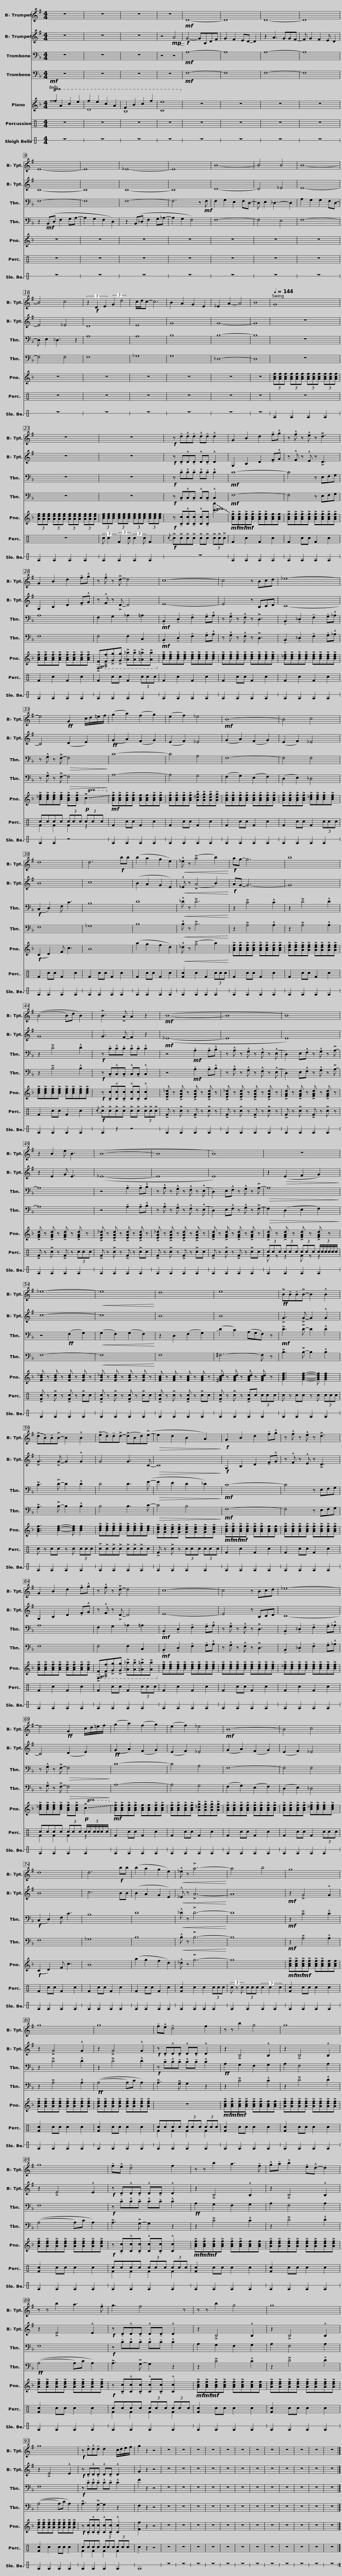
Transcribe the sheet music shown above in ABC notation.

X:1
%%score 1 2 3 4 ( 5 6 ) ( 7 8 ) 9
L:1/8
M:4/4
I:linebreak $
K:F
V:1 treble transpose=-2
V:2 treble transpose=-2
V:3 bass
V:4 bass
V:5 treble
V:6 treble
V:7 perc
K:none
V:8 perc
K:none
V:9 perc stafflines=1
K:none
V:1
[K:G] z8 | z8 | z8 | z8 |!mf! D8- | %5
 D8 | D8- |$ D8 | E8- | E8 | %10
 _E8- | E8 | B8- | B4 B4 |$ B8- | %15
 B4 c4 | (3z2!f! D2 E2 (3:2:2G2 d4 | c/d/c- c6 | B2 A2 G2 E2 | _E2 A2- A4 | %20
 B8 |$[Q:1/4=144] G8 | z8 | z8 |$!f! z !tenuto!d!^!d!tenuto!d !^!d!tenuto!d !^!d2 | %25
 G2 B2 d2 !tenuto!f!^!g |$ z !^!f z !^!e z !>!d3 | G2 B2 d2 !tenuto!f!^!g | z !^!f z !>!d- d4 | c8- |$ %30
 c4 z Bcd | _e8- | e4!ff! G2 c/d/=e/f/ | (g2 a2) (f2 g2) |$ (e2 f2) _e4 | %35
!mf! B8- | B4 c4 | d8 | d6!f! bb |$ (b2 a2 g2 e2) | %40
!<(! !^!_e z (!>!a4 b2)!<)! |!f! ag- g6 | b8 | ((B4 B)d B2) |$ !>!B3 !>!A A2 z2 | %45
!mf! (B8- | B8 | B8) |$ z2 B2 e B3 | (B8- | %50
 B8 | B8) |$ z8 | _e8- |!<(! e8!<)! |$ %55
 d8 | e8 |!ff! !>!B!tenuto!B!tenuto!B!>!B- B2 !^!B2 | (!>!d!tenuto!B)!tenuto!B!>!B- B2 !^!B2 |$ (!>!e!tenuto!d)!tenuto!d!>!d- (!>!dBd)(!>!e- | %60
!>(! e2 d2 B2 A2)!>)! |!f! G2 B2 d2 !tenuto!f!^!g | z !^!f z !^!e z !>!d3 |$ G2 B2 d2 !tenuto!f!^!g | z !^!f z !>!d- d4 | %65
 c8- | c4 z Bcd |$ _e8- | e4!ff! G2 c/d/=e/f/ | (g2 a2) (f2 g2) | %70
 (e2 f2) _e4 |$!mf! B8- | B4 c4 | d8 | d6!f! bb | %75
 (b2 a2 g2 e2) |$!<(! !^!_e z !>!a6-!<)! | a4 b4 | g8 | g8 | %80
 g8 |$ !tenuto!f!^!e !tenuto!d4 f2 | z z b2 g4 | g8 | g8 |$ %85
 !tenuto!f!^!e !tenuto!d4 f2 | z z b2 a3 !tenuto!f | !^!g!tenuto!a !^!b2 !tenuto!e!^!d- d2 | z z b2 a3 !tenuto!f |$ g3 f4 z | %90
 z z b2 g4 | g8 | g8 |$!f! z !tenuto!d!^!d!tenuto!d d2 c/d/e/f/ | g2 z2 z4 | %95
 z8 | z8 | z8 | z8 | z8 | %100
 z8 | z8 | z8 | z8 | z8 |$ %105
 z8 | z8 |] %107
V:2
[K:G] z8 | z8 | z8 | z4!mp!!<(! A4!<)! |!f! G4- GB,DF | %5
 G2 F2 ED- D2 | z2 A3 GGF- |$ F G2 F2 E D2 | C8- | C8 | %10
 C8- | C8 | D8- | D4 _E4 |$ E8- | %15
 E4 _E4 | D8 | E8 | G8 | G8- | %20
 G8 |$ z8 | z8 | z8 |$!f! z !tenuto!D!^!D!tenuto!D !^!D!tenuto!D !^!D2 | %25
 G,2 B,2 D2 !tenuto!F!^!G |$ z !^!F z !^!E z !>!D3 | G,2 B,2 D2 !tenuto!F!^!G | z !^!F z !>!D- D4 | E8- |$ %30
 E4 z B,CD | C8- | C4 (D2 E2) |!ff! (G2 A2) (F2 G2) |$ (E2 F2) _E4 | %35
 (G2 A2) (F2 G2) | (E2 F2) _E4 | B8 | c8 |$ (B2 A2 G2 E2) | %40
!<(! !^!_E z (!>!A4 B2)!<)! |!f! AG- G6- | G8 | G8 |$ G3 F- F2 z2 | %45
!mf! (_E8- | E8 | E8) |$ z2 E2 G E3 | (_E8- | %50
 E8 | E8) |$ z2!>(! (E2 F2 G2)!>)! | c8- | c8 |$ %55
 B8 | B8 | !>!G3 !>!G- G2 !^!G2 | !>!G3 !>!G- G2 !^!G2 |$ G4 G3 C- | %60
!>(! C8!>)! |!f! G,2 B,2 D2 !tenuto!F!^!G | z !^!F z !^!E z !>!D3 |$ G,2 B,2 D2 !tenuto!F!^!G | z !^!F z !>!D- D4 | %65
 E8- | E4 z B,CD |$ C8- | C4 (D2 E2) |!ff! (G2 A2) (F2 G2) | %70
 (E2 F2) _E4 |$ (G2 A2) (F2 G2) | (E2 F2) _E4 | B8 | c6 BB | %75
 (B2 A2 G2 E2) |$!<(! !^!_E z !>!A6-!<)! | A8 |!mf! z2 !>!G4 !^!G2 | z2 !>!G4 !^!G2 | %80
 z2 !>!G4 !^!G2 |$!f! z !tenuto!D!^!D!tenuto!D !^!D!tenuto!D !^!D2 | z2 !>!B,4 !^!B,2 | z2 !>!B,4 !^!B,2 | z2 !>!E4 !^!E2 |$ %85
!f! z !tenuto!D!^!D!tenuto!D !^!D!tenuto!D !^!D2 | z2 !>!B,4 !^!B,2 | z2 !>!B,4 !^!B,2 | z2 !>!E4 !^!E2 |$!f! z !tenuto!D!^!D!tenuto!D !^!D!tenuto!D !^!D2 | %90
 z2 !>!B,4 !^!B,2 | z2 !>!B,4 !^!B,2 | z2 !>!E4 !^!E2 |$!f! z !tenuto!D!^!D!tenuto!D !^!D!tenuto!D !^!D2 | G2 z2 z4 | %95
 z8 | z8 | z8 | z8 | z8 | %100
 z8 | z8 | z8 | z8 | z8 |$ %105
 z8 | z8 |] %107
V:3
 z8 | z8 | z8 | z4 z4 |!mf! A,8- | %5
 A,8 | A,8- |$ A,8 | F,8- | F,8 | %10
 F,8- | F,6 z!mf! F, | F,2 G,2 E,2 F,D,- | D, E,2 _D,3- D,2 |$ A,2 G,2 G,2 F,D,- | %15
 D, E,2 _D,3 z2 | A,8 | A,8 | B,8 | B,8- | %20
 B,8 |$ z8 | z8 | z8 |$!f! z !tenuto!C!^!C!tenuto!C !^!C!tenuto!C !^!C2 | %25
!mf! C8- |$ C4 z E,F,G, | A,8 | F,2 G,2 _A,2 =A,2 |!mf! !tenuto!B,,2 !tenuto!D,2 !tenuto!F,2 !tenuto!G,!^!A, |$ %30
 z !^!G, z !^!F, z !>!D,3 | !tenuto!B,,2 !tenuto!_D,2 !tenuto!F,2 !tenuto!G,!^!_A, | z !^!G, z !>!F,-!>(! F,4!>)! | C8- |$ C4 A,4 | %35
 F,8- | F,4 F,4 |!f! (C,2 D,2) F, C3 | B,8 |$ D8 | %40
!<(! !^!_D z !>!D6!<)! | z2 !>!C4 !^!C2 | z2 !>!D4 !^!D2 | z2 !>!D4 !^!D2 |$!f! z !tenuto!C!^!C!tenuto!C !^!C!tenuto!C !^!C2 | %45
 z4!mf! !tenuto!A,2 !tenuto!A,!^!B, | z !^!A, z !^!G, z !^!F, z (!^!E, | D,2) E,!^!F, z !^!G, z !>!A,- |$ A,8 | z4 !tenuto!A,2 !tenuto!A,!^!B, | %50
 z !^!A, z !^!G, z !^!F, z (!^!E, | D,2) E,!^!F, z !^!G, z !>!A,- |$!>(! A,8!>)! | z4!ff! (F,2 G,2) |!<(! (G,2 F,2) (G,2 F,2)!<)! |$ %55
 z2 D,2 (F,2 G,2) | (!slide!D2 C2) (A,G,F,) z |!mf! !>!D3 !>!D- D2 !^!D2 | !>!C3 !>!D- D2 !^!D2 |$ D4 D3 (F- | %60
!>(! F2 E2 D2 _D2)!>)! |!mf! C8- | C4 z E,F,G, |$ A,8 | F,2 G,2 _A,2 =A,2 | %65
!mf! !tenuto!B,,2 !tenuto!D,2 !tenuto!F,2 !tenuto!G,!^!A, | z !^!G, z !^!F, z !>!D,3 |$ !tenuto!B,,2 !tenuto!_D,2 !tenuto!F,2 !tenuto!G,!^!_A, | z !^!G, z !>!F,-!>(! F,4!>)! | C8- | %70
 C4 A,4 |$ F,8- | F,4 F,4 |!f! (C,2 D,2) F, C3 | B,8 | %75
 D8 |$!<(! !^!_D z !>!D6-!<)! | D8 |!mf! z2 !>!C4 !^!C2 | z2 !>!D4 !^!D2 | %80
 z2 !>!D4 !^!D2 |$!f! z !tenuto!C!^!C!tenuto!C !^!C!tenuto!C !^!C2 |!ff! A,2 G,2 F,2 G,2 | A,2 F,4 A,2 | F,8 |$ %85
!f! z !tenuto!C!^!C!tenuto!C !^!C!tenuto!C !^!C2 |!ff! A,2 G,2 F,2 G,2 | A,2 F,4 A,2 | F,8 |$!f! z !tenuto!C!^!C!tenuto!C !^!C!tenuto!C !^!C2 | %90
 A,2 G,2 F,2 G,2 | A,2 F,4 A,2 | F,8 |$!f! z !tenuto!C!^!C!tenuto!C !^!C!tenuto!C !^!C2 | F2 z2 z4 | %95
 z8 | z8 | z8 | z8 | z8 | %100
 z8 | z8 | z8 | z8 | z8 |$ %105
 z8 | z8 |] %107
V:4
 z8 | z8 | z8 | z8 |!mf! F,8- | %5
 F,8 | F,8- |$ F,8 | z2!mf! (B,,D, F,2 G,A,- | A,2 G,2 F,2 D,2) | %10
 z2 (B,,_D, F,2 G,_A,- | A,2 G,2 F,4) | F,8- | F,4 E,4 |$ F,8- | %15
 F,4 F,4 | F,8 | _G,8 | G,8 | _D,8- | %20
 D,8 |$ z8 | z8 | z8 |$!f! z !tenuto!C,!^!C,!tenuto!C, !^!C,!tenuto!C, !^!C,2 | %25
!mf! F,8- |$ F,4 z E,F,G, | F,8 | F,4 F,2 C,2 |!mf! !tenuto!B,,2 !tenuto!D,2 !tenuto!F,2 !tenuto!G,!^!A, |$ %30
 z !^!G, z !^!F, z !>!D,3 | !tenuto!B,,2 !tenuto!_D,2 !tenuto!F,2 !tenuto!G,!^!_A, | z !^!G, z !>!F,-!>(! F,4!>)! | A,8- |$ A,4 G,4 | %35
 (F,2 G,2) (E,2 F,2) | (D,2 E,2) _D,4 | F,8 | _G,8 |$ B,8 | %40
!<(! !^!B, z !>!B,6!<)! | z2 !>!A,4 !^!A,2 | z2 !>!A,4 !^!A,2 | z2 !>!B,4 !^!B,2 |$!f! z !tenuto!C,!^!C,!tenuto!C, !^!C,!tenuto!C, !^!C,2 | %45
 z4!mf! !tenuto!A,2 !tenuto!A,!^!B, | z !^!A, z !^!G, z !^!F, z (!^!E, | D,2) E,!^!F, z !^!G, z !>!A,- |$ A,8 | z4 !tenuto!A,2 !tenuto!A,!^!B, | %50
 z !^!A, z !^!G, z !^!F, z (!^!E, | D,2) E,!^!F, z !^!G, z !>!F,- |$!>(! F,2 (D,2 E,2 F,2)!>)! | F,8- |!<(! F,8!<)! |$ %55
 F,8 | ^F,6- F, z | !>!B,3 !>!B,- B,2 !^!B,2 | !>!A,3 !>!B,- B,2 !^!B,2 |$ B,4 B,3 C- | %60
!>(! C4 B,4!>)! |!mf! F,8- | F,4 z E,F,G, |$ F,8 | F,4 F,2 C,2 | %65
!mf! !tenuto!B,,2 !tenuto!D,2 !tenuto!F,2 !tenuto!G,!^!A, | z !^!G, z !^!F, z !>!D,3 |$ !tenuto!B,,2 !tenuto!_D,2 !tenuto!F,2 !tenuto!G,!^!_A, | z !^!G, z !>!F,-!>(! F,4!>)! | A,8- | %70
 A,4 G,4 |$ (F,2 G,2) (E,2 F,2) | (D,2 E,2) _D,4 | F,8 | _G,8 | %75
 B,8 |$!<(! !^!B, z !>!B,6-!<)! | B,8 |!mf! z2 !>!A,4 !^!A,2 | z2 !>!A,4 !^!A,2 | %80
!ff! ((A,4 A,)C A,2) |$ !>!A,3 !>!G, G,2 z2 | z2 !>!C4 !^!C2 | z2 !>!D4 !^!D2 | ((A,4 A,)C A,2) |$ %85
 !>!A,3 !>!G,- G,2 z2 | z2 !>!C4 !^!C2 | z2 !>!D4 !^!D2 |!ff! ((A,4 A,)C A,2) |$ !>!A,3 !>!G,- G,2 z2 | %90
 z2 !>!C4 !^!C2 | z2 !>!D4 !^!D2 | ((A,4 A,)C A,2) |$ !>!A,3 !>!G,- G,2 z2 | F,2 z2 z4 | %95
 z8 | z8 | z8 | z8 | z8 | %100
 z8 | z8 | z8 | z8 | z8 |$ %105
 z8 | z8 |] %107
V:5
!mf!!8va(! f2 a2 c'2 e'2 | f'2 e'2 c'2 a2 | f2 b2 c'2 f'2 | e'8!8va)! | z8 | %5
 z8 | z8 |$ z8 | z8 | z8 | %10
 z8 | z8 | z8 | z8 |$ z8 | %15
 z8 | z8 | z8 | z8 | z8 | %20
 z8 |$ (3[Acf][Acf][Acf] (3[Acf][Acf][Acf] (3[Acf][Acf][Acf] (3[Acf][Acf][Acf] | (3[Adf][Adf][Adf] (3[Adf][Adf][Adf] (3[Adf][Adf][Adf] (3[Adf][Adf][Adf] | (3[Bdf][Bdf][Bdf] (3[Bdf][Bdf][Bdf] (3[Bdf][Bdf][Bdf] (3[Bdf][Bdf][Bdf] |$!f! z !tenuto![Cc]!^![Cc]!tenuto![Cc] !^![Cc]!tenuto![Cc]!8va(! !~(![c'c'']2!8va)! | %25
!mf!!mf!!mf! !>!!~)![Acf]!>![Acf]!>![Acf]!>![Acf] !>![Acf]!>![Acf][Acf][Acf] |$ !>![Acf]!>![Acf]!>![Acf]!>![Acf] !>![Acf]!>![Acf]!>![Acf]!>![Acf] | !>![Acf]!>![Acf]!>![Acf]!>![Acf] !>![Acf]!>![Acf]!>![Acf]!>![Acf] |!8vb(! !>![F,F]!>![F,F]!>![G,G]!>![G,G] !>![_A,_A]!>![A,A]!>![=A,=A]!>![A,A]!8vb)! | !>![Bdf]!>![Bdf]!>![Bdf]!>![Bdf] !>![Bdf]!>![Bdf]!>![Bdf]!>![Bdf] |$ %30
 !>![Bdf]!>![Bdf]!>![Bdf]!>![Bdf] !>![Bdf]!>![Bdf]!>![Bdf]!>![Bdf] | !>![B_df]!>![Bdf]!>![Bdf]!>![Bdf] !>![Bdf]!>![Bdf]!>![Bdf]!>![Bdf] | !>![B_df]!>![Bdf]!>![Bdf]!>![Bdf] !>![Acf]!>![Acf]!p!!8va(! !~(!!>!c2!8va)! |!mf! !>!!~)![Acf]!>![Acf]!>![Acf]!>![Acf] [Acf][Acf]!>![Acf]!>![Acf] |$ !>![Acf]!>![Acf]!>![Acf]!>![Acf] !>![A_dg]!>![Adg]!>![Adg]!>![Adg] | %35
 !>![Acf]!>![Acf]!>![Acf]!>![Acf] !>![Acf]!>![Acf]!>![Acf]!>![Acf] | !>![Acf]!>![Acf]!>![Acf]!>![Acf] !>![B_df]!>![Bdf]!>![Bdf]!>![Bdf] |!f! (C2 D2) F c3 | B8 |$ (a2 g2 f2 d2) | %40
!<(! !^!_d z (!>!g4 a2)!<)! | !>![Acf]!>![Acf]!>![Acf]!>![Acf] !>![Acf]!>![Acf]!>![Acf]!>![Acf] | !>![Adf]!>![Adf]!>![Adf]!>![Adf] !>![Adf]!>![Adf]!>![Adf]!>![Adf] | !>![Bdf]!>![Bdf]!>![Bdf]!>![Bdf] !>![Bdf]!>![Bdf]!>![Bdf]!>![Bdf] |$!f! z !tenuto![Cc]!^![Cc]!tenuto![Cc] !^![Cc]!tenuto![Cc] !^![Cc]2 | %45
 !>![EA_d] z !>![EAd] z !>![EAd] z !>![EAd] z | !>![EA_d] z !>![EAd] z !>![EAd] z !>![EAd] z | !>![FAd] z !>![FAd] z !>![FAd] z !>![FAd] z |$ !>![FAd] z !>![FAd] z !>![FAd] z !>![FAd] z | !>![EA_d] z !>![EAd] z !>![EAd] z !>![EAd] z | %50
 !>![EA_d] z !>![EAd] z !>![EAd] z !>![EAd] z | !>![FAd] z !>![FAd] z !>![FAd] z !>![FAd] z |$ !>![FAd] z !>![FAd] z !>![FAd] z !>![FAd] z | [FB_d] z [FBd] z [FBd] z [FBd] z | [FB_d] z [FBd] z [FBd] z [FBd] z |$ %55
 [FAc] z [FAc] z [FAc] z [FAc] z | [^FAcd] z [FAcd] z [FAcd] z [FAcd] z | [GBdf]3 [GBdf]2- [GBdf] [GBdf]2 | [Acf]3 [Bdf]2- [Bdf] [Bdf]2 |$ !>![Bdf]!>![Bdf]!>![Bdf]!>![Bdf] !>![Bdf]!>![Bdf]!>![Bdf][Bdf] | %60
 !>![Gce]!>![Gce]!>![Gce]!>![Gce] !>![Gce]!>![Gce]!>![Gce]!>![Gce] |!mf!!mf!!mf! !>![Acf]!>![Acf]!>![Acf]!>![Acf] !>![Acf]!>![Acf][Acf][Acf] | !>![Acf]!>![Acf]!>![Acf]!>![Acf] !>![Acf]!>![Acf]!>![Acf]!>![Acf] |$ !>![Acf]!>![Acf]!>![Acf]!>![Acf] !>![Acf]!>![Acf]!>![Acf]!>![Acf] |!8vb(! !>![F,F]!>![F,F]!>![G,G]!>![G,G] !>![_A,_A]!>![A,A]!>![=A,=A]!>![A,A]!8vb)! | %65
 !>![Bdf]!>![Bdf]!>![Bdf]!>![Bdf] !>![Bdf]!>![Bdf]!>![Bdf]!>![Bdf] | !>![Bdf]!>![Bdf]!>![Bdf]!>![Bdf] !>![Bdf]!>![Bdf]!>![Bdf]!>![Bdf] |$ !>![B_df]!>![Bdf]!>![Bdf]!>![Bdf] !>![Bdf]!>![Bdf]!>![Bdf]!>![Bdf] | !>![B_df]!>![Bdf]!>![Bdf]!>![Bdf] !>![Acf]!>![Acf]!p!!8va(! !~(!!>!c2!8va)! |!mf! !>!!~)![Acf]!>![Acf]!>![Acf]!>![Acf] [Acf][Acf]!>![Acf]!>![Acf] | %70
 !>![Acf]!>![Acf]!>![Acf]!>![Acf] !>![A_dg]!>![Adg]!>![Adg]!>![Adg] |$ !>![Acf]!>![Acf]!>![Acf]!>![Acf] !>![Acf]!>![Acf]!>![Acf]!>![Acf] | !>![Acf]!>![Acf]!>![Acf]!>![Acf] !>![B_df]!>![Bdf]!>![Bdf]!>![Bdf] |!f! (C2 D2) F c3 | B8 | %75
 (a2 g2 f2 d2) |$ !^!_d z !>!g6- | g8 |!mf!!mf!!mf! !>![Acf]!>![Acf]!>![Acf]!>![Acf] !>![Acf]!>![Acf][Acf][Acf] | !>![Adf]!>![Adf]!>![Adf]!>![Adf] !>![Adf]!>![Adf]!>![Adf]!>![Adf] | %80
 !>![Adf]!>![Adf]!>![Adf]!>![Adf] !>![Adf]!>![Adf]!>![Adf]!>![Adf] |$ z8 |!mf!!mf!!mf! !>![Acf]!>![Acf]!>![Acf]!>![Acf] !>![Acf]!>![Acf][Acf][Acf] | !>![Adf]!>![Adf]!>![Adf]!>![Adf] !>![Adf]!>![Adf]!>![Adf]!>![Adf] | !>![Adf]!>![Adf]!>![Adf]!>![Adf] !>![Adf]!>![Adf]!>![Adf]!>![Adf] |$ %85
!f! z !tenuto![Cc]!^![Cc]!tenuto![Cc] !^![Cc]!tenuto![Cc] !^![Cc]2 |!mf!!mf!!mf! !>![Acf]!>![Acf]!>![Acf]!>![Acf] !>![Acf]!>![Acf][Acf][Acf] | !>![Adf]!>![Adf]!>![Adf]!>![Adf] !>![Adf]!>![Adf]!>![Adf]!>![Adf] | !>![Adf]!>![Adf]!>![Adf]!>![Adf] !>![Adf]!>![Adf]!>![Adf]!>![Adf] |$!f! z !tenuto![Cc]!^![Cc]!tenuto![Cc] !^![Cc]!tenuto![Cc] !^![Cc]2 | %90
!mf!!mf!!mf! !>![Acf]!>![Acf]!>![Acf]!>![Acf] !>![Acf]!>![Acf][Acf][Acf] | !>![Adf]!>![Adf]!>![Adf]!>![Adf] !>![Adf]!>![Adf]!>![Adf]!>![Adf] | !>![Adf]!>![Adf]!>![Adf]!>![Adf] !>![Adf]!>![Adf]!>![Adf]!>![Adf] |$!f! z !tenuto![Cc]!^![Cc]!tenuto![Cc] !^![Cc]!tenuto![Cc] !^![Cc]2 | [Ff]2 z2 z4 | %95
 z8 | z8 | z8 | z8 | z8 | %100
 z8 | z8 | z8 | z8 | z8 |$ %105
 z8 | z8 |] %107
V:6
!8va(! f8 | d8 | B8 | c8!8va)! | x8 | %5
 x8 | x8 |$ x8 | x8 | x8 | %10
 x8 | x8 | x8 | x8 |$ x8 | %15
 x8 | x8 | x8 | x8 | x8 | %20
 x8 |$ x8 | x8 | x8 |$ x6!8va(! x2!8va)! | %25
 x8 |$ x8 | x8 |!8vb(! x8!8vb)! | x8 |$ %30
 x8 | x8 | x6!8va(! x2!8va)! | x8 |$ x8 | %35
 x8 | x8 | x8 | x8 |$ x8 | %40
 x8 | x8 | x8 | x8 |$ x8 | %45
 x8 | x8 | x8 |$ x8 | x8 | %50
 x8 | x8 |$ x8 | x8 | x8 |$ %55
 x8 | x8 | x8 | x8 |$ x8 | %60
 x8 | x8 | x8 |$ x8 |!8vb(! x8!8vb)! | %65
 x8 | x8 |$ x8 | x6!8va(! x2!8va)! | x8 | %70
 x8 |$ x8 | x8 | x8 | x8 | %75
 x8 |$ x8 | x8 | x8 | x8 | %80
 x8 |$ x8 | x8 | x8 | x8 |$ %85
 x8 | x8 | x8 | x8 |$ x8 | %90
 x8 | x8 | x8 |$ x8 | x8 | %95
 x8 | x8 | x8 | x8 | x8 | %100
 x8 | x8 | x8 | x8 | x8 |$ %105
 x8 | x8 |] %107
V:7
[K:C] z8 | z8 | z8 | z8 | z8 | %5
 z8 | z8 |$ z8 | z8 | z8 | %10
 z8 | z8 | z8 | z8 |$ z8 | %15
 z8 | z8 | z8 | z8 | z8 | %20
 z8 |$ z8 | z8 | (3:2:2c c2 (3:2:2F2 c (3:2:2c2 c F2 |$!f!{/c} !>!c!>!c!>!c!>!c !>!c!>!c (3!>!c!>!c!>!c | %25
 F2 c2 F2 c2 |$ F2 cc F2 c2 | F2 c2 F2 c2 | F2 cc F2 (3ccc | F2 c2 F2 c2 |$ %30
 F2 cc F2 c2 | F2 c2 F2 c2 | cccc (3ccc (3ccc | F2 cc F2 c2 |$ F2 cc F2 c2 | %35
 F2 cc F2 c2 | F2 cc F2 (3ccc | F2 cc F2 c2 | F2 cc F2 c2 |$ F2 cc F2 c2 | %40
 [Fc]2 c2 F2 (3ccc | F2 cc F2 c2 | F2 cc F2 c2 | F2 cc F2 c2 |$!f!{/c} !>!c!>!c!>!c!>!c !>!c!>!c (3!>!c!>!c!>!c | %45
 !>!F z !>!c z !>!F z !>!c z | !>!F z !>!c z !>!F z !>!c z | !>!F z !>!c z !>!F z !>!c z |$ !>!F z !>!c z !>!F z (3ccc | !>!F z !>!c z !>!F z !>!cc | %50
 !>!F z !>!c z !>!F z !>!cc | !>!F z !>!c z !>!F z !>!cc |$ (3ccc (3ccc (3ccc (3:2:6c/c/c/c/c/c/ | !>![Fc] z !>!c z !>![Fc] z !>!cc | !>![Fc] z !>!c z !>![Fc] z !>!cc |$ %55
 !>![Fc] z !>!c z !>![Fc] z !>!cc | !>![Fc] z !>!c z !>![Fc]c (3ccc | c z cc z c (3ccc | c z cc z c (3ccc |$ !>!c!>!c!>!c!>!c !>!c!>!c!>!cc | %60
 !>!F z !>!c z (3ccc (3ccc | F2 c2 F2 c2 | F2 cc F2 c2 |$ F2 c2 F2 c2 | F2 cc F2 (3ccc | %65
 F2 c2 F2 c2 | F2 cc F2 c2 |$ F2 c2 F2 c2 | cccc (3ccc (3:2:6c/c/c/c/c/c/ | F2 cc F2 c2 | %70
 F2 cc F2 c2 |$ F2 cc F2 c2 | F2 cc F2 (3ccc | F2 cc F2 c2 | F2 cc F2 c2 | %75
 F2 cc F2 c2 |$ [Fc]2 c2 c2 (3ccc | (3c z c (3ccc (3c2 c2 c2 | [Fc]2 cc c2 c2 | [Fc]2 cc c2 c2 | %80
 [Fc]2 cc c2 c2 |$ cccc (3ccc (3ccc | [Fc]2 cc c2 c2 | [Fc]2 cc c2 c2 | [Fc]2 cc c2 c2 |$ %85
 cccc (3ccc (3ccc | [Fc]2 cc c2 c2 | [Fc]2 cc c2 c2 | [Fc]2 cc c2 c2 |$ cccc (3ccc (3ccc | %90
 [Fc]2 cc c2 c2 | [Fc]2 cc c2 c2 | [Fc]2 c2 cc c2 |$ cccc (3ccc (3ccc | c2 z2 z4 | %95
 z8 | z8 | z8 | z8 | z8 | %100
 z8 | z8 | z8 | z8 | z8 |$ %105
 z8 | z8 |] %107
V:8
[K:C] x8 | x8 | x8 | x8 | x8 | %5
 x8 | x8 |$ x8 | x8 | x8 | %10
 x8 | x8 | x8 | x8 |$ x8 | %15
 x8 | x8 | x8 | x8 | x8 | %20
 x8 |$ x8 | x8 | x8 |$ x8 | %25
 x8 |$ x8 | x8 | x8 | x8 |$ %30
 x8 | x8 | F2 F2 F2 z2 | x8 |$ x8 | %35
 x8 | x8 | x8 | x8 |$ x8 | %40
 x8 | x8 | x8 | x8 |$ x8 | %45
 x8 | x8 | x8 |$ x8 | x8 | %50
 x8 | x8 |$ F z z2 F z z2 | x8 | x8 |$ %55
 x8 | x8 | x8 | x8 |$ x8 | %60
 x8 | x8 | x8 |$ x8 | x8 | %65
 x8 | x8 |$ x8 | F2 F2 F2 z2 | x8 | %70
 x8 |$ x8 | x8 | x8 | x8 | %75
 x8 |$ x8 | x8 | x8 | x8 | %80
 x8 |$ F2 F2 F2 F2 | x8 | x8 | x8 |$ %85
 F2 F2 F2 F2 | x8 | x8 | x8 |$ F2 F2 F2 F2 | %90
 x8 | x8 | x8 |$ F2 F2 F2 F2 | x8 | %95
 x8 | x8 | x8 | x8 | x8 | %100
 x8 | x8 | x8 | x8 | x8 |$ %105
 x8 | x8 |] %107
V:9
[K:C] z8 | z8 | z8 | z8 | z8 | %5
 z8 | z8 |$ z8 | z8 | z8 | %10
 z8 | z8 | z8 | z8 |$ z8 | %15
 z8 | z8 | z8 | z8 | z8 | %20
 z8 |$ E2 E2 E2 E2 | E2 E2 E2 E2 | E2 E2 E2 E2 |$ z8 | %25
 E2 E2 E2 E2 |$ E2 E2 E2 E2 | E2 E2 E2 E2 | E2 E2 E2 E2 | E2 E2 E2 E2 |$ %30
 E2 E2 E2 E2 | E2 E2 E2 E2 | E2 E2 z4 | E2 E2 E2 E2 |$ E2 E2 E2 E2 | %35
 E2 E2 E2 E2 | E2 E2 E2 E2 | E2 E2 E2 E2 | E2 E2 E2 E2 |$ E2 E2 E2 E2 | %40
 E2 E2 E2 E2 | E2 E2 E2 E2 | E2 E2 E2 E2 | E2 E2 E2 E2 |$ E2 z2 z4 | %45
 E2 E2 E2 E2 | E2 E2 E2 E2 | E2 E2 E2 E2 |$ E2 E2 E2 E2 | E2 E2 E2 E2 | %50
 E2 E2 E2 E2 | E2 E2 E2 E2 |$ E2 E2 E2 E2 | E2 E2 E2 E2 | E2 E2 E2 E2 |$ %55
 E2 E2 E2 E2 | E2 E2 E2 E2 | E2 E2 E2 E2 | E2 E2 E2 E2 |$ E2 E2 E2 E2 | %60
 E2 E2 E2 E2 | E2 E2 E2 E2 | E2 E2 E2 E2 |$ E2 E2 E2 E2 | E2 E2 E2 E2 | %65
 E2 E2 E2 E2 | E2 E2 E2 E2 |$ E2 E2 E2 E2 | E2 E2 E2 E2 | E2 E2 E2 E2 | %70
 E2 E2 E2 E2 |$ E2 E2 E2 E2 | E2 E2 E2 E2 | E2 E2 E2 E2 | E2 E2 E2 E2 | %75
 E2 E2 E2 E2 |$ E2 E2 E2 E2 | E2 E2 E2 E2 | E2 E2 E2 E2 | E2 E2 E2 E2 | %80
 E2 E2 E2 E2 |$ E2 E2 E2 E2 | E2 E2 E2 E2 | E2 E2 E2 E2 | E2 E2 E2 E2 |$ %85
 E2 E2 E2 E2 | E2 E2 E2 E2 | E2 E2 E2 E2 | E2 E2 E2 E2 |$ E2 E2 E2 E2 | %90
 E2 E2 E2 E2 | E2 E2 E2 E2 | E2 E2 E2 E2 |$ E2 E2 E2 E2 | E8 | %95
 z8 | z8 | z8 | z8 | z8 | %100
 z8 | z8 | z8 | z8 | z8 |$ %105
 z8 | z8 |] %107
